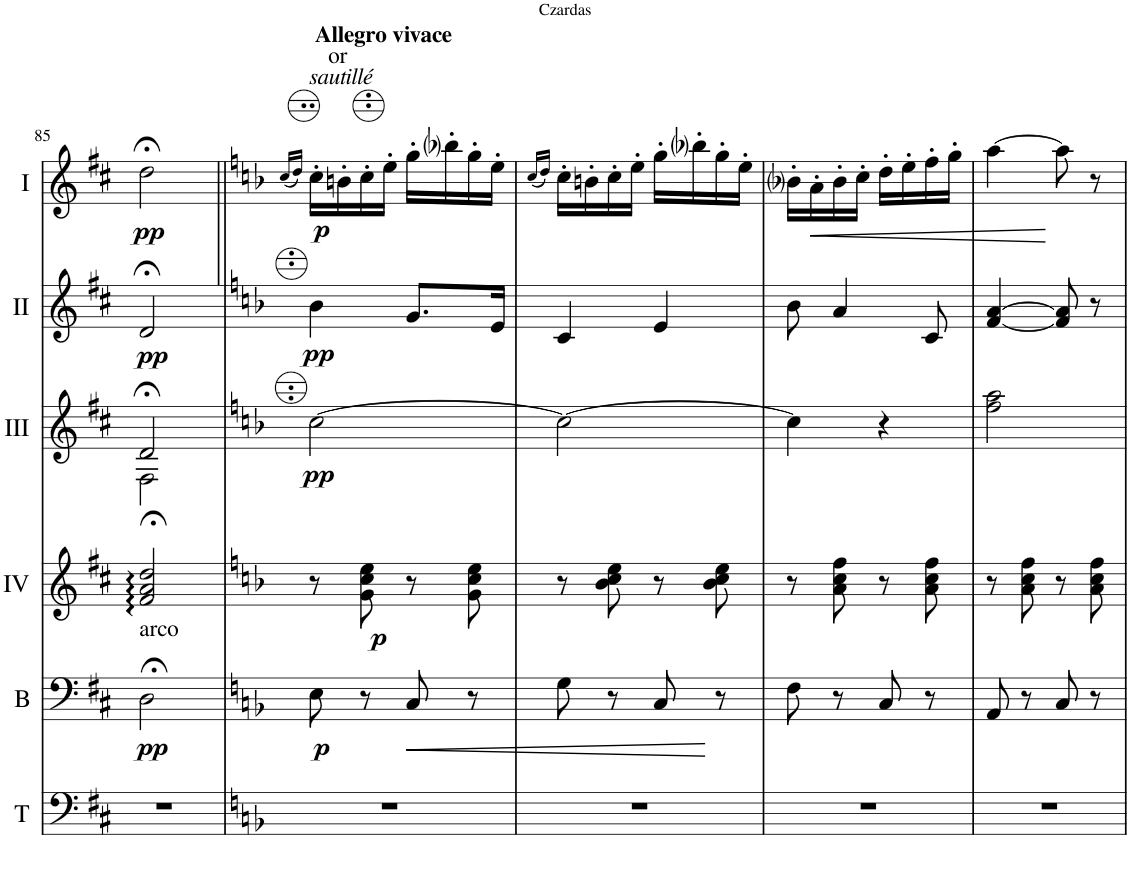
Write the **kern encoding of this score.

**kern	**kern	**dynam	**kern	**dynam	**kern	**dynam	**kern	**dynam	**kern	**dynam
*part6	*part5	*part5	*part4	*part4	*part3	*part3	*part2	*part2	*part1	*part1
*staff6	*staff5	*staff5	*staff4	*staff4	*staff3	*staff3	*staff2	*staff2	*staff1	*staff1
*I"Timp.	*I"Bass	*	*I"Acc. 4	*	*I"Acc. 3	*	*I"Acc. 2	*	*I"Acc. 1	*
*I'T	*I'B	*	*	*	*	*	*	*	*	*
!!LO:PB:g=z
*clefF4	*clefF4	*	*clefG2	*	*clefG2	*	*clefG2	*	*clefG2	*
*	*Trd7c12	*	*Trd7c12	*	*	*	*	*	*	*
*k[f#c#]	*k[f#c#]	*	*k[f#c#]	*	*k[f#c#]	*	*k[f#c#]	*	*k[f#c#]	*
*M2/4	*M2/4	*	*M2/4	*	*M2/4	*	*M2/4	*	*M2/4	*
=85	=85	=85	=85	=85	=85	=85	=85	=85	=85	=85
*	*	*	*	*	*^	*	*	*	*	*
!	!LO:TX:a:t=arco	!	!	!	!	!	!	!	!	!	!
!	!	!LO:DY:b	!	!	!	!	!	!	!LO:DY:b	!	!LO:DY:b
2r	2D;<\	pp	2f#/;< 2a/;< 2dd/;<	.	2d;</	2F#\	.	2dd;</	pp	2ddd;<\	pp
*	*	*	*	*	*v	*v	*	*	*	*	*
=86||	=86||	=86||	=86||	=86||	=86||	=86||	=86||	=86||	=86||	=86||
*k[b-]	*k[b-]	*	*k[b-]	*	*k[b-]	*	*k[b-]	*	*k[b-]	*
.	.	.	.	.	.	.	.	.	(16qcc/LL	.
.	.	.	.	.	.	.	.	.	16qdd/JJ)	.
!	!	!	!	!	!	!	!	!	!LO:TX:a:i:t=sautillé	!
!	!	!	!	!	!	!	!	!	!LO:TX:a:B:t=Allegro vivace	!
!	!	!	!	!	!	!	!	!	!LO:TX:a:t=or	!
!	!	!LO:DY:b	!	!	!	!LO:DY:b	!	!LO:DY:b	!	!LO:DY:b
2r	8E\	p	8r	.	[2c\	pp	4b-\	pp	16cc'\LL	p
.	.	.	.	.	.	.	.	.	16bn'\	.
!	!	!	!	!LO:DY:b	!	!	!	!	!	!
.	8r	.	8g\ 8cc\ 8ee\	p	.	.	.	.	16cc'\	.
.	.	.	.	.	.	.	.	.	16ee'\JJ	.
!	!	!LO:HP:b	!	!	!	!	!	!	!	!
.	8C/	<	8r	.	.	.	8.g/L	.	16gg'\LL	.
.	.	.	.	.	.	.	.	.	16bb-i'\	.
.	8r	.	8g\ 8cc\ 8ee\	.	.	.	.	.	16gg'\	.
.	.	.	.	.	.	.	16e/Jk	.	16ee'\JJ	.
=87	=87	=87	=87	=87	=87	=87	=87	=87	=87	=87
.	.	.	.	.	.	.	.	.	(16qcc/LL	.
.	.	.	.	.	.	.	.	.	16qdd/JJ)	.
2r	8G\	.	8r	.	2c\_	.	4c/	.	16cc'\LL	.
.	.	.	.	.	.	.	.	.	16bn'\	.
.	8r	.	8b-\ 8cc\ 8ee\	.	.	.	.	.	16cc'\	.
.	.	.	.	.	.	.	.	.	16ee'\JJ	.
.	8C/	.	8r	.	.	.	4e/	.	16gg'\LL	.
.	.	.	.	.	.	.	.	.	16bb-i'\	.
.	8r	[	8b-\ 8cc\ 8ee\	.	.	.	.	.	16gg'\	.
.	.	.	.	.	.	.	.	.	16ee'\JJ	.
=88	=88	=88	=88	=88	=88	=88	=88	=88	=88	=88
2r	8F\	.	8r	.	4c\]	.	8b-\	.	16b-i'\LL	.
!	!	!	!	!	!	!	!	!	!	!LO:HP:b
.	.	.	.	.	.	.	.	.	16a'\	<
.	8r	.	8a\ 8cc\ 8ff\	.	.	.	4a/	.	16b-'\	.
.	.	.	.	.	.	.	.	.	16cc'\JJ	.
.	8C/	.	8r	.	4r	.	.	.	16dd'\LL	.
.	.	.	.	.	.	.	.	.	16ee'\	.
.	8r	.	8a\ 8cc\ 8ff\	.	.	.	8c/	.	16ff'\	.
.	.	.	.	.	.	.	.	.	16gg'\JJ	.
=89	=89	=89	=89	=89	=89	=89	=89	=89	=89	=89
2r	8AA/	.	8r	.	2f\ 2a\	.	[4f/ [4a/	.	[4aa\	.
.	8r	.	8a\ 8cc\ 8ff\	.	.	.	.	.	.	.
.	8C/	.	8r	.	.	.	8f/] 8a/]	.	8aa\]	[
.	8r	.	8a\ 8cc\ 8ff\	.	.	.	8r	.	8r	.
=	=	=	=	=	=	=	=	=	=	=
*-	*-	*-	*-	*-	*-	*-	*-	*-	*-	*-
